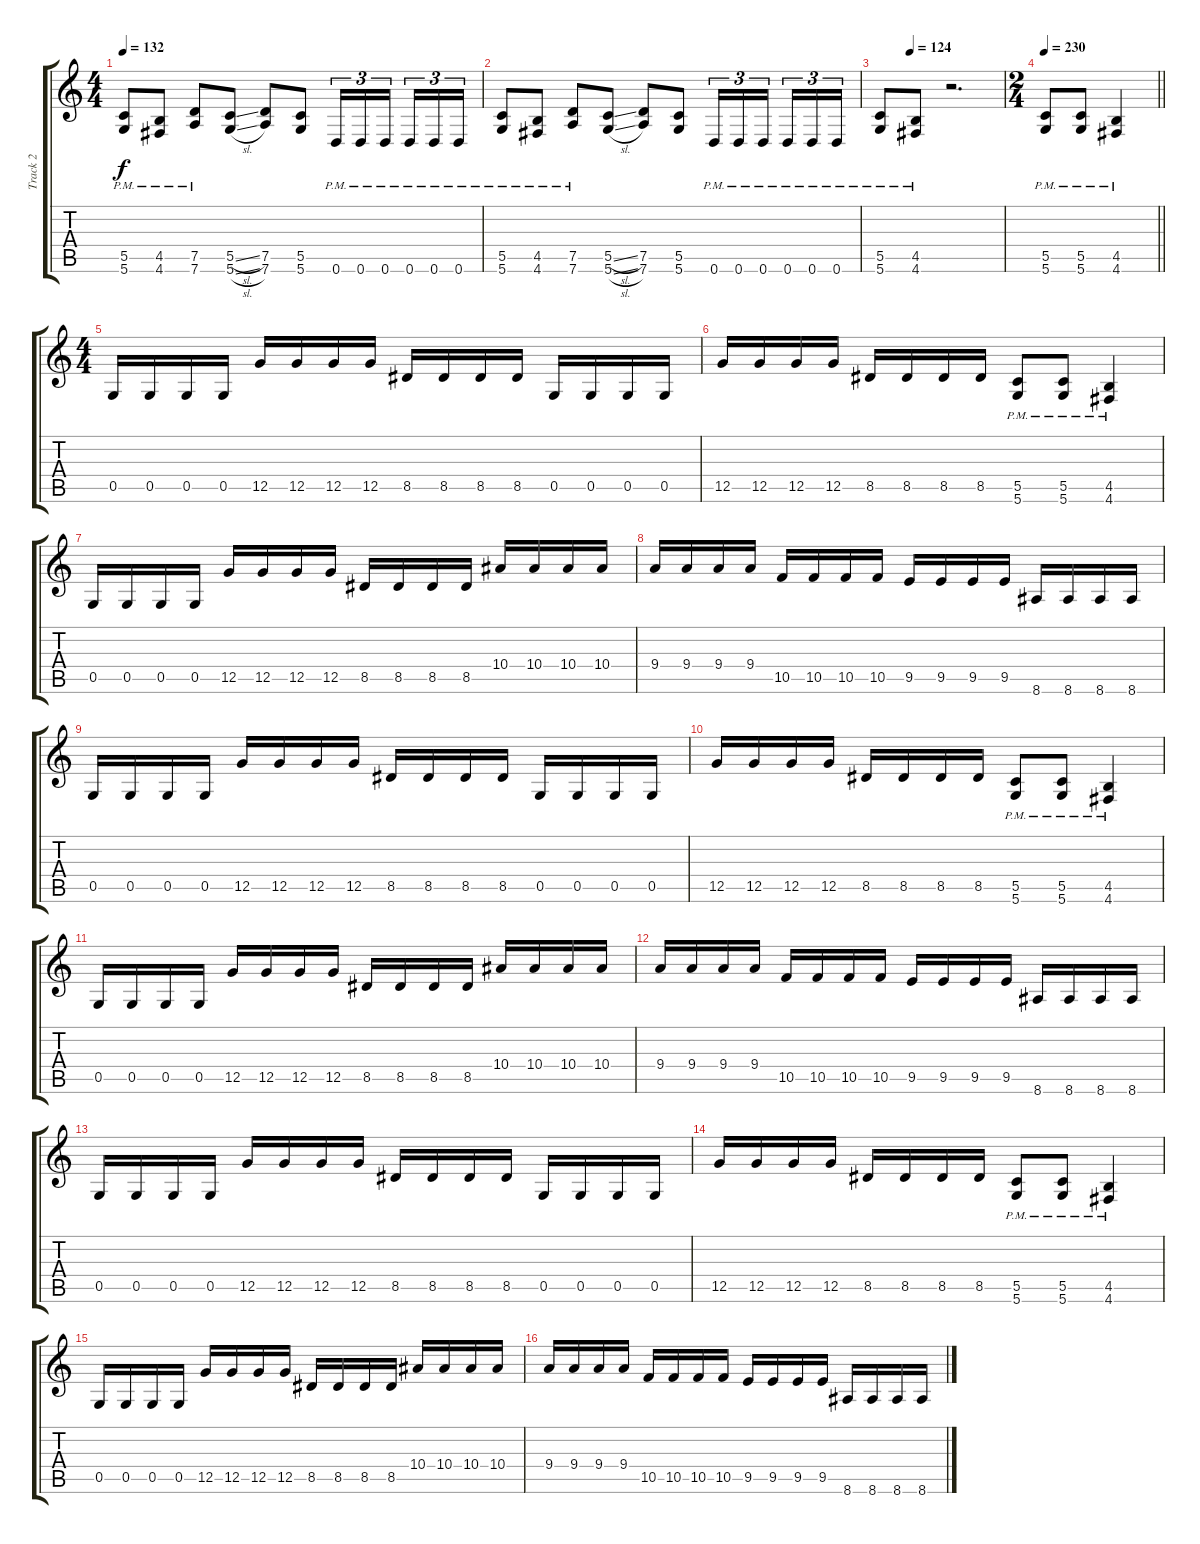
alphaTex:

\track ("Track 2" "Track 2") {instrument distortionguitar}
\staff {score tabs}
\tuning (D4 A3 F3 C3 G2 D2) {hide}
\ts (4 4)
\tempo 132
\clef g2
\ks c
(5.5{pm} 5.6{pm}).8{dy f} (4.5{pm} 4.6{pm}).8 (7.5{pm} 7.6{pm}).8 (5.5{sl} 5.6{sl}).8 (7.5 7.6).8 (5.5 5.6).8 0.6{pm}.16{tu (3 2)} 0.6{pm}.16{tu (3 2)} 0.6{pm}.16{tu (3 2) beam splitsecondary} 0.6{pm}.16{tu (3 2)} 0.6{pm}.16{tu (3 2)} 0.6{pm}.16{tu (3 2)} |
(5.5{pm} 5.6{pm}).8 (4.5{pm} 4.6{pm}).8 (7.5{pm} 7.6{pm}).8 (5.5{sl} 5.6{sl}).8 (7.5 7.6).8 (5.5 5.6).8 0.6{pm}.16{tu (3 2)} 0.6{pm}.16{tu (3 2)} 0.6{pm}.16{tu (3 2) beam splitsecondary} 0.6{pm}.16{tu (3 2)} 0.6{pm}.16{tu (3 2)} 0.6{pm}.16{tu (3 2)} |
\tempo (124 0.25)
(5.5{pm} 5.6{pm}).8 (4.5{pm} 4.6{pm}).8 r.2{d} |
\ts (2 4)
\tempo 230
\barLineRight lightlight
(5.5{pm} 5.6{pm}).8 (5.5{pm} 5.6{pm}).8 (4.5{pm} 4.6{pm}).4 |
\ts (4 4)
\section ("" "")
0.5.16 0.5.16 0.5.16 0.5.16 12.5.16 12.5.16 12.5.16 12.5.16 8.5.16 8.5.16 8.5.16 8.5.16 0.5.16 0.5.16 0.5.16 0.5.16 |
12.5.16 12.5.16 12.5.16 12.5.16 8.5.16 8.5.16 8.5.16 8.5.16 (5.5{pm} 5.6{pm}).8 (5.5{pm} 5.6{pm}).8 (4.5{pm} 4.6{pm}).4 |
0.5.16 0.5.16 0.5.16 0.5.16 12.5.16 12.5.16 12.5.16 12.5.16 8.5.16 8.5.16 8.5.16 8.5.16 10.4.16 10.4.16 10.4.16 10.4.16 |
9.4.16 9.4.16 9.4.16 9.4.16 10.5.16 10.5.16 10.5.16 10.5.16 9.5.16 9.5.16 9.5.16 9.5.16 8.6.16 8.6.16 8.6.16 8.6.16 |
0.5.16 0.5.16 0.5.16 0.5.16 12.5.16 12.5.16 12.5.16 12.5.16 8.5.16 8.5.16 8.5.16 8.5.16 0.5.16 0.5.16 0.5.16 0.5.16 |
12.5.16 12.5.16 12.5.16 12.5.16 8.5.16 8.5.16 8.5.16 8.5.16 (5.5{pm} 5.6{pm}).8 (5.5{pm} 5.6{pm}).8 (4.5{pm} 4.6{pm}).4 |
0.5.16 0.5.16 0.5.16 0.5.16 12.5.16 12.5.16 12.5.16 12.5.16 8.5.16 8.5.16 8.5.16 8.5.16 10.4.16 10.4.16 10.4.16 10.4.16 |
9.4.16 9.4.16 9.4.16 9.4.16 10.5.16 10.5.16 10.5.16 10.5.16 9.5.16 9.5.16 9.5.16 9.5.16 8.6.16 8.6.16 8.6.16 8.6.16 |
0.5.16 0.5.16 0.5.16 0.5.16 12.5.16 12.5.16 12.5.16 12.5.16 8.5.16 8.5.16 8.5.16 8.5.16 0.5.16 0.5.16 0.5.16 0.5.16 |
12.5.16 12.5.16 12.5.16 12.5.16 8.5.16 8.5.16 8.5.16 8.5.16 (5.5{pm} 5.6{pm}).8 (5.5{pm} 5.6{pm}).8 (4.5{pm} 4.6{pm}).4 |
0.5.16 0.5.16 0.5.16 0.5.16 12.5.16 12.5.16 12.5.16 12.5.16 8.5.16 8.5.16 8.5.16 8.5.16 10.4.16 10.4.16 10.4.16 10.4.16 |
9.4.16 9.4.16 9.4.16 9.4.16 10.5.16 10.5.16 10.5.16 10.5.16 9.5.16 9.5.16 9.5.16 9.5.16 8.6.16 8.6.16 8.6.16 8.6.16
